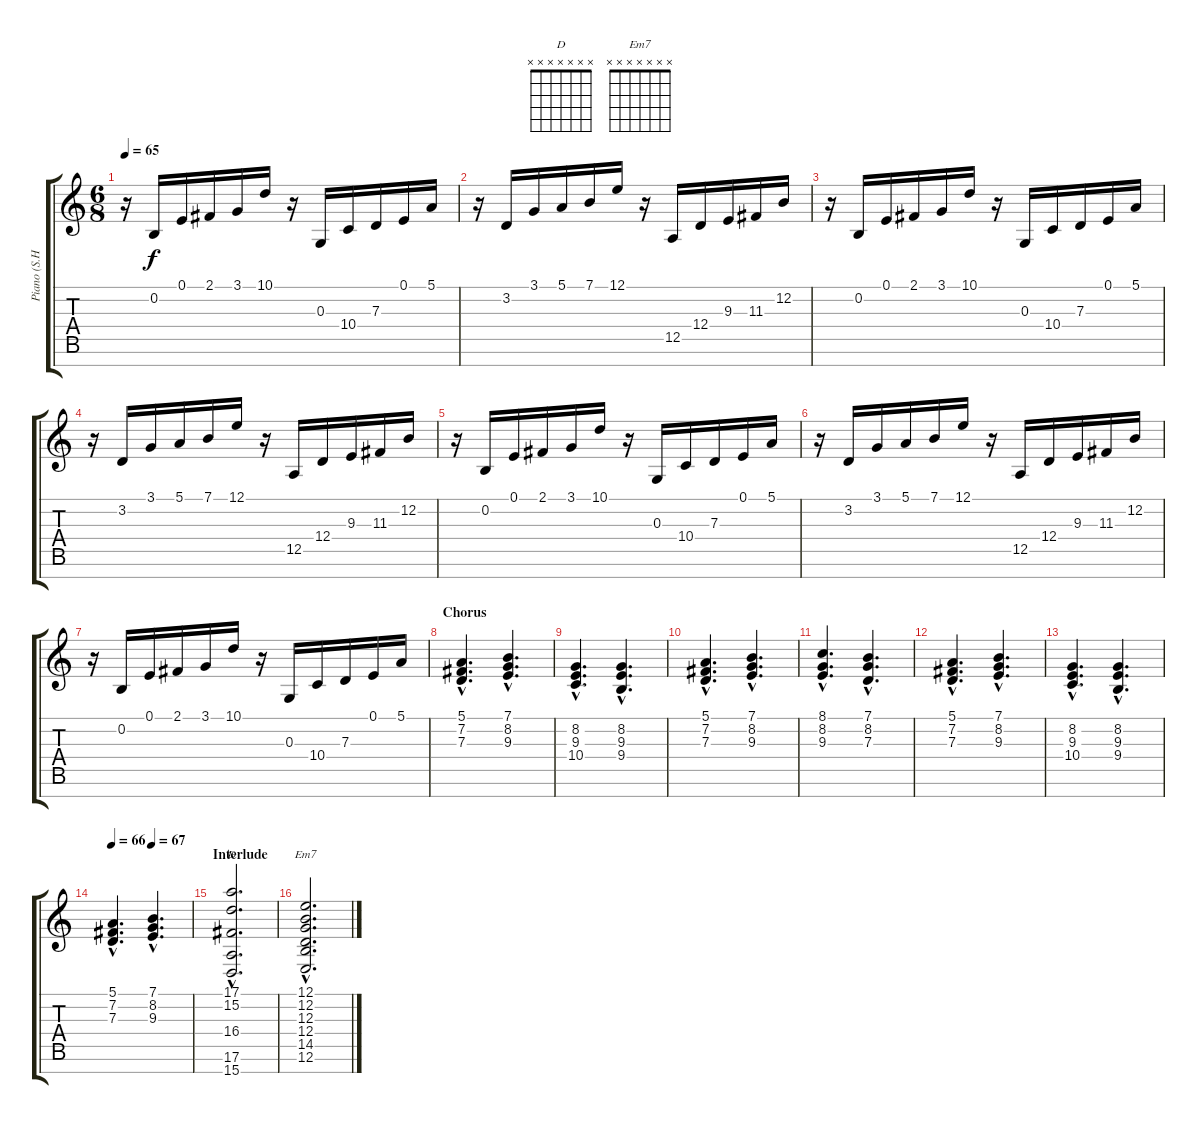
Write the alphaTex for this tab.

\track ("Piano (S.Hogarth)" "Piano (S.H") {instrument acousticgrandpiano}
\staff {score tabs}
\tuning (E4 B3 G3 D3 A2 E2 B1) {hide}
\chord ("D" x x x x x x x)
\chord ("Em7" x x x x x x x)
\ts (6 8)
\tempo 65
\clef g2
\ks c
r.16{dy f} 0.2.16 0.1.16 2.1.16 3.1.16 10.1.16 r.16 0.3.16 10.4.16 7.3.16 0.1.16 5.1.16 |
r.16 3.2.16 3.1.16 5.1.16 7.1.16 12.1.16 r.16 12.5.16 12.4.16 9.3.16 11.3.16 12.2.16 |
r.16 0.2.16 0.1.16 2.1.16 3.1.16 10.1.16 r.16 0.3.16 10.4.16 7.3.16 0.1.16 5.1.16 |
r.16 3.2.16 3.1.16 5.1.16 7.1.16 12.1.16 r.16 12.5.16 12.4.16 9.3.16 11.3.16 12.2.16 |
r.16 0.2.16 0.1.16 2.1.16 3.1.16 10.1.16 r.16 0.3.16 10.4.16 7.3.16 0.1.16 5.1.16 |
r.16 3.2.16 3.1.16 5.1.16 7.1.16 12.1.16 r.16 12.5.16 12.4.16 9.3.16 11.3.16 12.2.16 |
r.16 0.2.16 0.1.16 2.1.16 3.1.16 10.1.16 r.16 0.3.16 10.4.16 7.3.16 0.1.16 5.1.16 |
\section ("" "Chorus")
(5.1{hac} 7.2{hac} 7.3{hac}).4{d} (7.1{hac} 8.2{hac} 9.3{hac}).4{d} |
(8.2{hac} 9.3{hac} 10.4{hac}).4{d} (8.2{hac} 9.3{hac} 9.4{hac}).4{d} |
(5.1{hac} 7.2{hac} 7.3{hac}).4{d} (7.1{hac} 8.2{hac} 9.3{hac}).4{d} |
(8.1{hac} 8.2{hac} 9.3{hac}).4{d} (7.1{hac} 8.2{hac} 7.3{hac}).4{d} |
(5.1{hac} 7.2{hac} 7.3{hac}).4{d} (7.1{hac} 8.2{hac} 9.3{hac}).4{d} |
(8.2{hac} 9.3{hac} 10.4{hac}).4{d} (8.2{hac} 9.3{hac} 9.4{hac}).4{d} |
\tempo 66
\tempo (67 0.5)
(5.1{hac} 7.2{hac} 7.3{hac}).4{d} (7.1{hac} 8.2{hac} 9.3{hac}).4{d} |
\section ("" "Interlude")
(17.1{hac} 15.2{hac} 16.4{hac} 17.6{hac} 15.7{hac}).2{d ch "D"} |
(12.1{hac} 12.2{hac} 12.3{hac} 12.4{hac} 14.5{hac} 12.6{hac}).2{d ch "Em7"}
